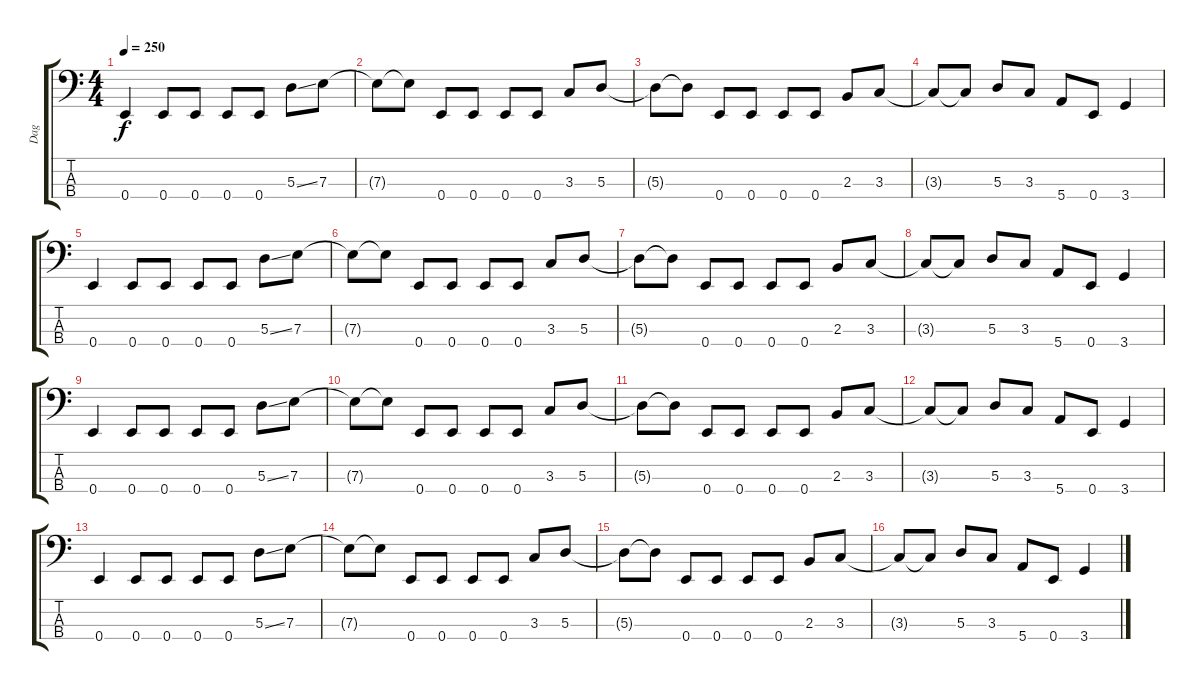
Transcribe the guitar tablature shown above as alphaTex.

\track ("Dag" "Dag") {instrument electricbasspick}
\staff {score tabs}
\tuning (G2 D2 A1 E1) {hide}
\ts (4 4)
\tempo 250
\clef f4
\ks c
0.4.4{dy f} 0.4.8 0.4.8 0.4.8 0.4.8 5.3{ss}.8 7.3.8 |
7.3{t}.8 7.3{t}.8 0.4.8 0.4.8 0.4.8 0.4.8 3.3.8 5.3.8 |
5.3{t}.8 5.3{t}.8 0.4.8 0.4.8 0.4.8 0.4.8 2.3.8 3.3.8 |
3.3{t}.8 3.3{t}.8 5.3.8 3.3.8 5.4.8 0.4.8 3.4.4 |
0.4.4 0.4.8 0.4.8 0.4.8 0.4.8 5.3{ss}.8 7.3.8 |
7.3{t}.8 7.3{t}.8 0.4.8 0.4.8 0.4.8 0.4.8 3.3.8 5.3.8 |
5.3{t}.8 5.3{t}.8 0.4.8 0.4.8 0.4.8 0.4.8 2.3.8 3.3.8 |
3.3{t}.8 3.3{t}.8 5.3.8 3.3.8 5.4.8 0.4.8 3.4.4 |
0.4.4 0.4.8 0.4.8 0.4.8 0.4.8 5.3{ss}.8 7.3.8 |
7.3{t}.8 7.3{t}.8 0.4.8 0.4.8 0.4.8 0.4.8 3.3.8 5.3.8 |
5.3{t}.8 5.3{t}.8 0.4.8 0.4.8 0.4.8 0.4.8 2.3.8 3.3.8 |
3.3{t}.8 3.3{t}.8 5.3.8 3.3.8 5.4.8 0.4.8 3.4.4 |
0.4.4 0.4.8 0.4.8 0.4.8 0.4.8 5.3{ss}.8 7.3.8 |
7.3{t}.8 7.3{t}.8 0.4.8 0.4.8 0.4.8 0.4.8 3.3.8 5.3.8 |
5.3{t}.8 5.3{t}.8 0.4.8 0.4.8 0.4.8 0.4.8 2.3.8 3.3.8 |
3.3{t}.8 3.3{t}.8 5.3.8 3.3.8 5.4.8 0.4.8 3.4.4
